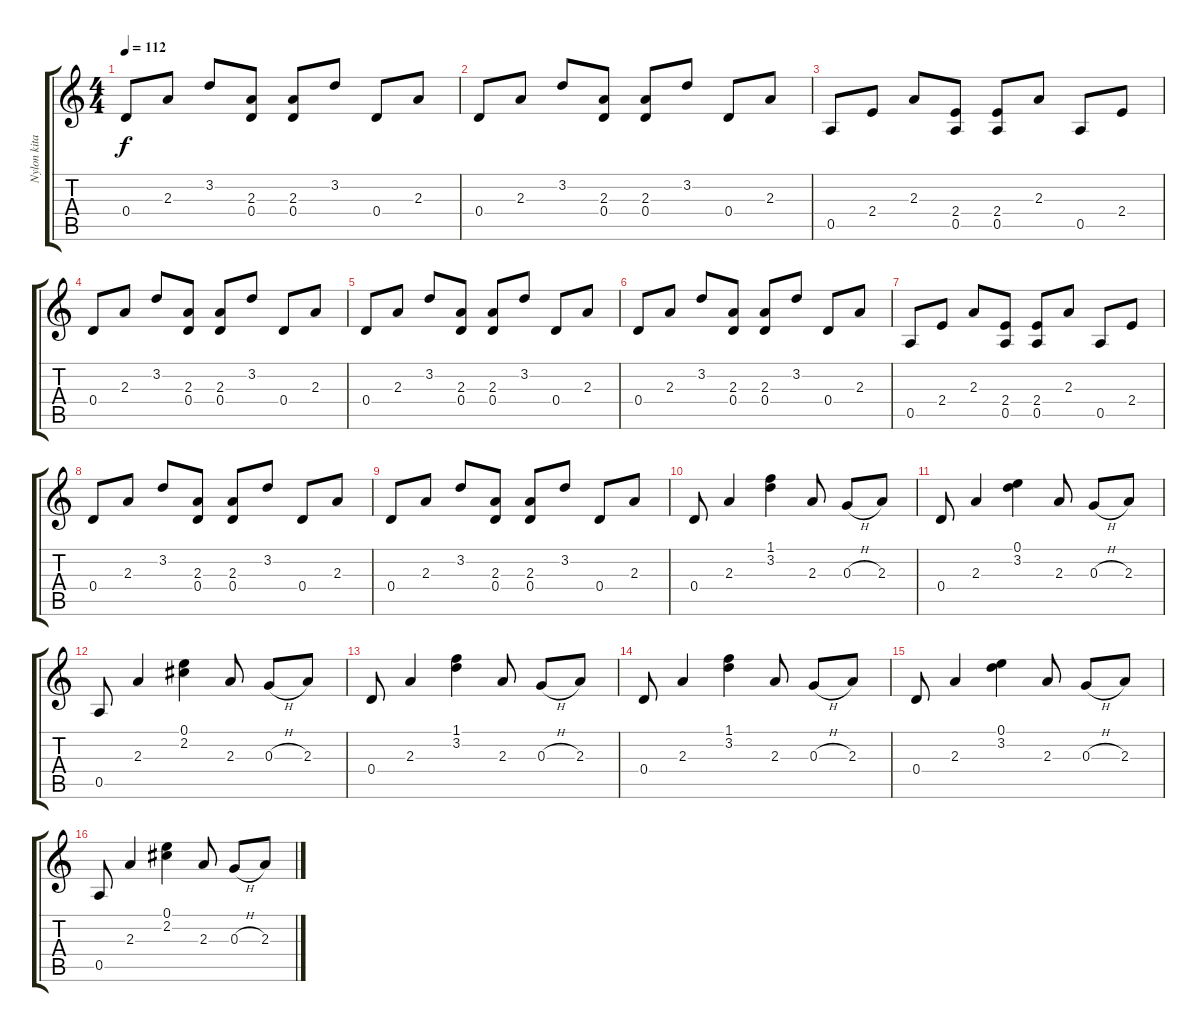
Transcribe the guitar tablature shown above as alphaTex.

\track ("Nylon kitaar 2" "Nylon kita") {instrument acousticguitarnylon}
\staff {score tabs}
\tuning (E4 B3 G3 D3 A2 E2) {hide}
\ts (4 4)
\tempo 112
\clef g2
\ks c
0.4.8{dy f instrument acousticguitarnylon} 2.3.8 3.2.8 (2.3 0.4).8 (2.3 0.4).8 3.2.8 0.4.8 2.3.8 |
0.4.8 2.3.8 3.2.8 (2.3 0.4).8 (2.3 0.4).8 3.2.8 0.4.8 2.3.8 |
0.5.8 2.4.8 2.3.8 (2.4 0.5).8 (2.4 0.5).8 2.3.8 0.5.8 2.4.8 |
0.4.8 2.3.8 3.2.8 (2.3 0.4).8 (2.3 0.4).8 3.2.8 0.4.8 2.3.8 |
0.4.8 2.3.8 3.2.8 (2.3 0.4).8 (2.3 0.4).8 3.2.8 0.4.8 2.3.8 |
0.4.8 2.3.8 3.2.8 (2.3 0.4).8 (2.3 0.4).8 3.2.8 0.4.8 2.3.8 |
0.5.8 2.4.8 2.3.8 (2.4 0.5).8 (2.4 0.5).8 2.3.8 0.5.8 2.4.8 |
0.4.8 2.3.8 3.2.8 (2.3 0.4).8 (2.3 0.4).8 3.2.8 0.4.8 2.3.8 |
0.4.8 2.3.8 3.2.8 (2.3 0.4).8 (2.3 0.4).8 3.2.8 0.4.8 2.3.8 |
0.4.8 2.3.4 (1.1 3.2).4 2.3.8 0.3{h}.8 2.3.8 |
0.4.8 2.3.4 (0.1 3.2).4 2.3.8 0.3{h}.8 2.3.8 |
0.5.8 2.3.4 (0.1 2.2).4 2.3.8 0.3{h}.8 2.3.8 |
0.4.8 2.3.4 (1.1 3.2).4 2.3.8 0.3{h}.8 2.3.8 |
0.4.8 2.3.4 (1.1 3.2).4 2.3.8 0.3{h}.8 2.3.8 |
0.4.8 2.3.4 (0.1 3.2).4 2.3.8 0.3{h}.8 2.3.8 |
0.5.8 2.3.4 (0.1 2.2).4 2.3.8 0.3{h}.8 2.3.8
